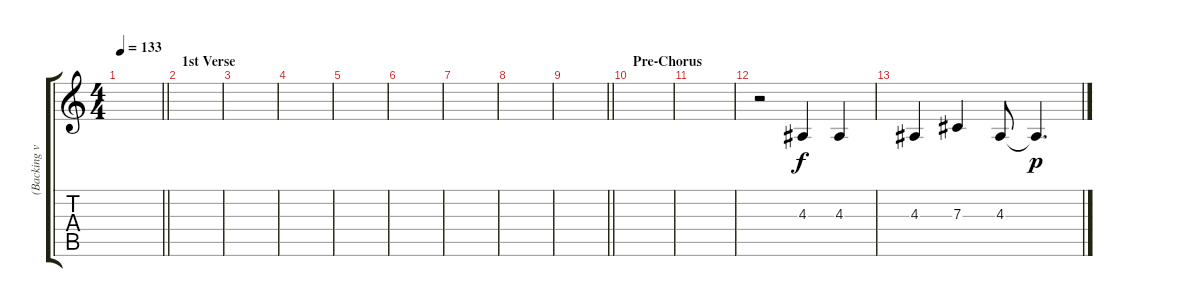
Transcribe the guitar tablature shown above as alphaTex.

\track ("(Backing vocal)" "(Backing v") {instrument flute}
\staff {score tabs}
\tuning (Eb4 Bb3 Gb3 Db3 Ab2 Eb2) {hide}
\ts (4 4)
\tempo 133
\clef g2
\barLineRight lightlight
\ks c
|
\section ("" "1st Verse")
|
|
|
|
|
|
|
\barLineRight lightlight
|
\section ("" "Pre-Chorus")
|
|
r.2 4.3.4 4.3.4 |
4.3.4 7.3.4 4.3.8 4.3{t}.4{d dy p}
